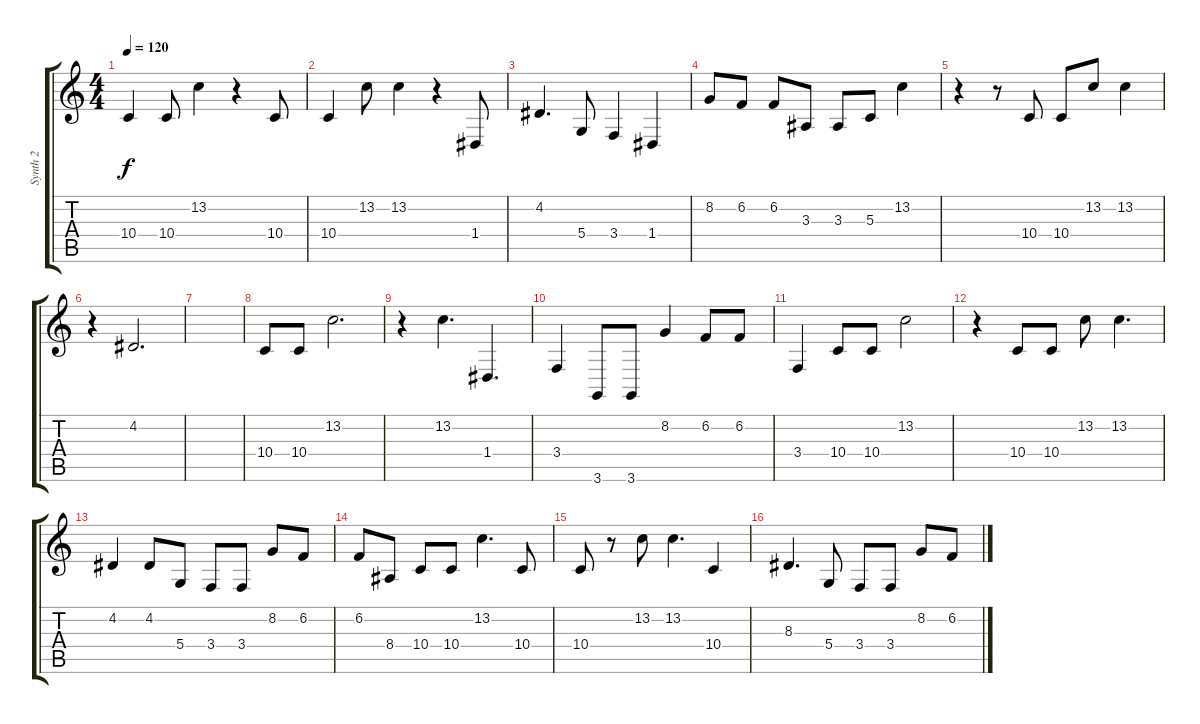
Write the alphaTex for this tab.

\track ("Synth 2" "Synth 2") {instrument musicbox}
\staff {score tabs}
\tuning (E4 B3 G3 D3 A2 E2) {hide}
\ts (4 4)
\tempo 120
\clef g2
\ks c
10.4.4{dy f} 10.4.8 13.2.4 r.4 10.4.8 |
10.4.4 13.2.8 13.2.4 r.4 1.4.8 |
4.2.4{d} 5.4.8 3.4.4 1.4.4 |
8.2.8 6.2.8 6.2.8 3.3.8 3.3.8 5.3.8 13.2.4 |
r.4 r.8 10.4.8 10.4.8 13.2.8 13.2.4 |
r.4 4.2.2{d} |
|
10.4.8 10.4.8 13.2.2{d} |
r.4 13.2.4{d} 1.4.4{d} |
3.4.4 3.6.8 3.6.8 8.2.4 6.2.8 6.2.8 |
3.4.4 10.4.8 10.4.8 13.2.2 |
r.4 10.4.8 10.4.8 13.2.8 13.2.4{d} |
4.2.4 4.2.8 5.4.8 3.4.8 3.4.8 8.2.8 6.2.8 |
6.2.8 8.4.8 10.4.8 10.4.8 13.2.4{d} 10.4.8 |
10.4.8 r.8 13.2.8 13.2.4{d} 10.4.4 |
8.3.4{d} 5.4.8 3.4.8 3.4.8 8.2.8 6.2.8
